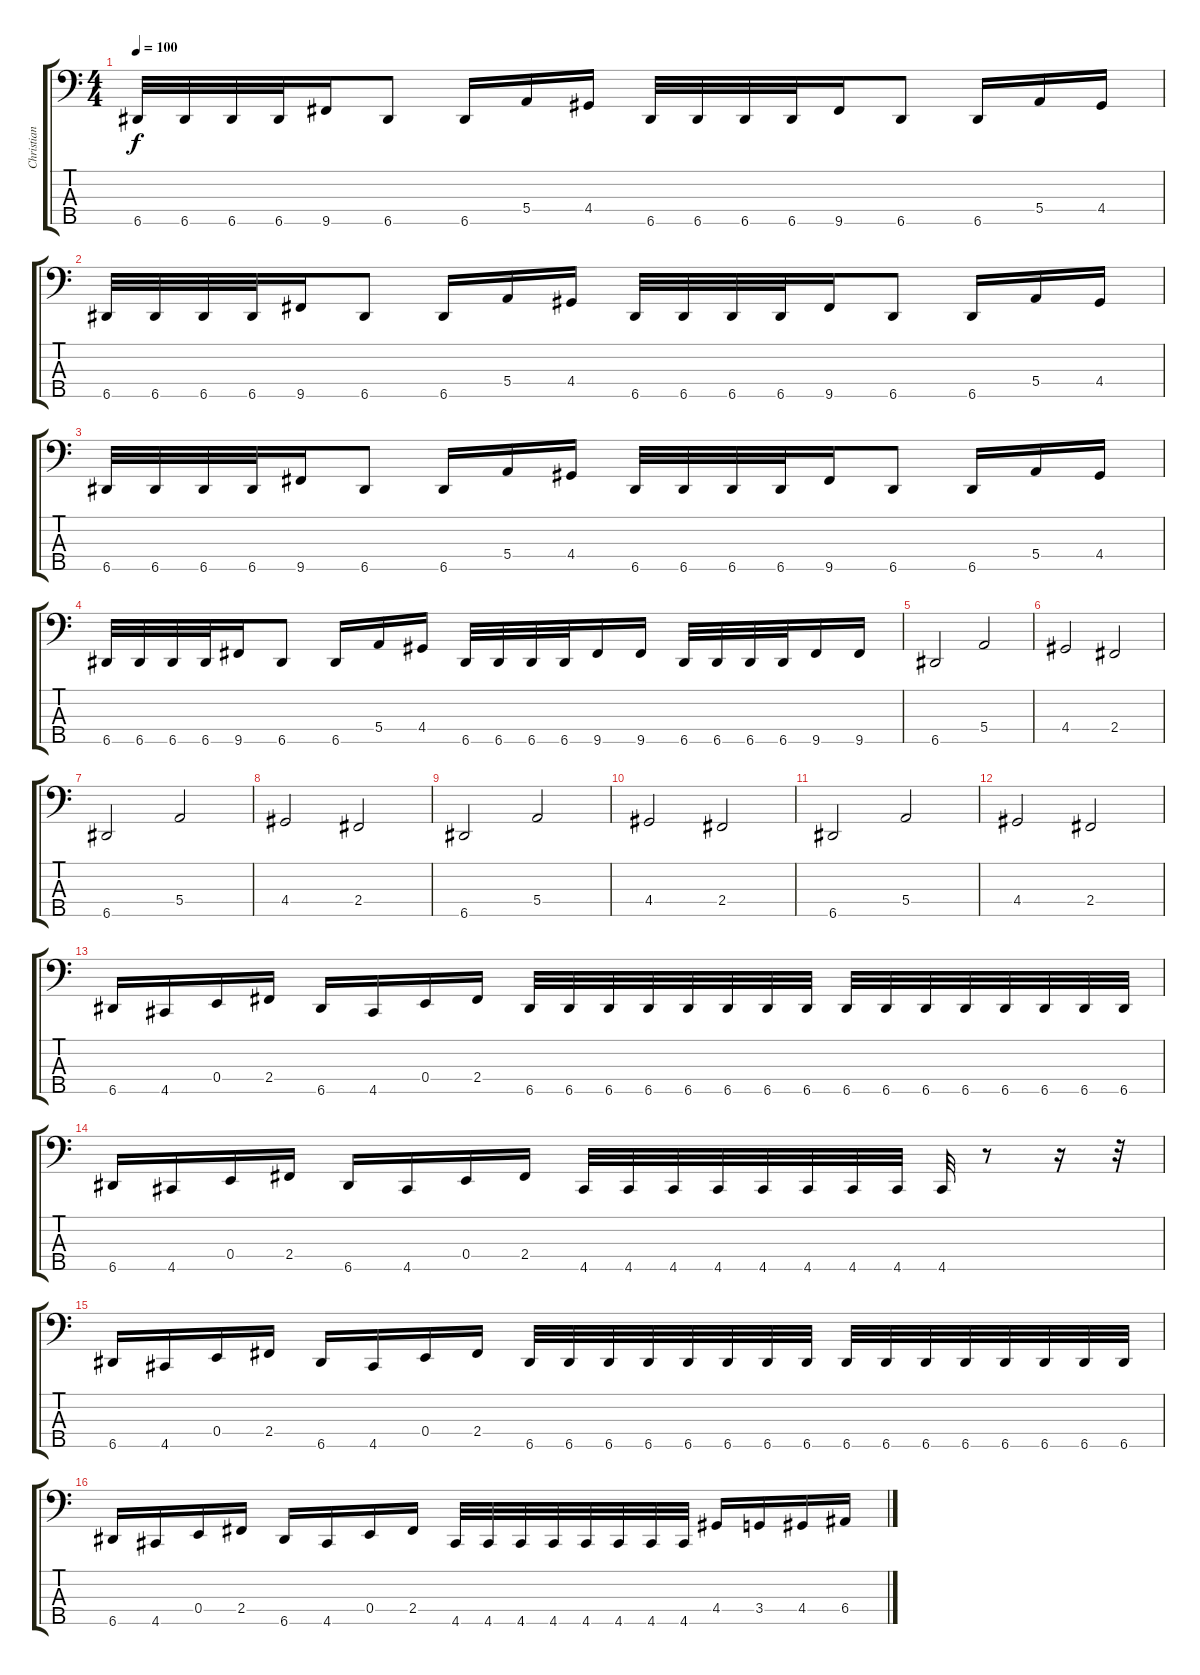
\track ("Christian" "Christian") {instrument electricbasspick}
\staff {score tabs}
\tuning (G2 D2 A1 E1 A0) {hide}
\ts (4 4)
\tempo 100
\clef f4
\ks c
6.5.32{dy f} 6.5.32 6.5.32 6.5.32 9.5.16 6.5.8 6.5.16 5.4.16 4.4.16 6.5.32 6.5.32 6.5.32 6.5.32 9.5.16 6.5.8 6.5.16 5.4.16 4.4.16 |
6.5.32 6.5.32 6.5.32 6.5.32 9.5.16 6.5.8 6.5.16 5.4.16 4.4.16 6.5.32 6.5.32 6.5.32 6.5.32 9.5.16 6.5.8 6.5.16 5.4.16 4.4.16 |
6.5.32 6.5.32 6.5.32 6.5.32 9.5.16 6.5.8 6.5.16 5.4.16 4.4.16 6.5.32 6.5.32 6.5.32 6.5.32 9.5.16 6.5.8 6.5.16 5.4.16 4.4.16 |
6.5.32 6.5.32 6.5.32 6.5.32 9.5.16 6.5.8 6.5.16 5.4.16 4.4.16 6.5.32 6.5.32 6.5.32 6.5.32 9.5.16 9.5.16 6.5.32 6.5.32 6.5.32 6.5.32 9.5.16 9.5.16 |
6.5.2 5.4.2 |
4.4.2 2.4.2 |
6.5.2 5.4.2 |
4.4.2 2.4.2 |
6.5.2 5.4.2 |
4.4.2 2.4.2 |
6.5.2 5.4.2 |
4.4.2 2.4.2 |
6.5.16 4.5.16 0.4.16 2.4.16 6.5.16 4.5.16 0.4.16 2.4.16 6.5.32 6.5.32 6.5.32 6.5.32 6.5.32 6.5.32 6.5.32 6.5.32 6.5.32 6.5.32 6.5.32 6.5.32 6.5.32 6.5.32 6.5.32 6.5.32 |
6.5.16 4.5.16 0.4.16 2.4.16 6.5.16 4.5.16 0.4.16 2.4.16 4.5.32 4.5.32 4.5.32 4.5.32 4.5.32 4.5.32 4.5.32 4.5.32 4.5.32 r.8 r.16 r.32 |
6.5.16 4.5.16 0.4.16 2.4.16 6.5.16 4.5.16 0.4.16 2.4.16 6.5.32 6.5.32 6.5.32 6.5.32 6.5.32 6.5.32 6.5.32 6.5.32 6.5.32 6.5.32 6.5.32 6.5.32 6.5.32 6.5.32 6.5.32 6.5.32 |
6.5.16 4.5.16 0.4.16 2.4.16 6.5.16 4.5.16 0.4.16 2.4.16 4.5.32 4.5.32 4.5.32 4.5.32 4.5.32 4.5.32 4.5.32 4.5.32 4.4.16 3.4.16 4.4.16 6.4.16
